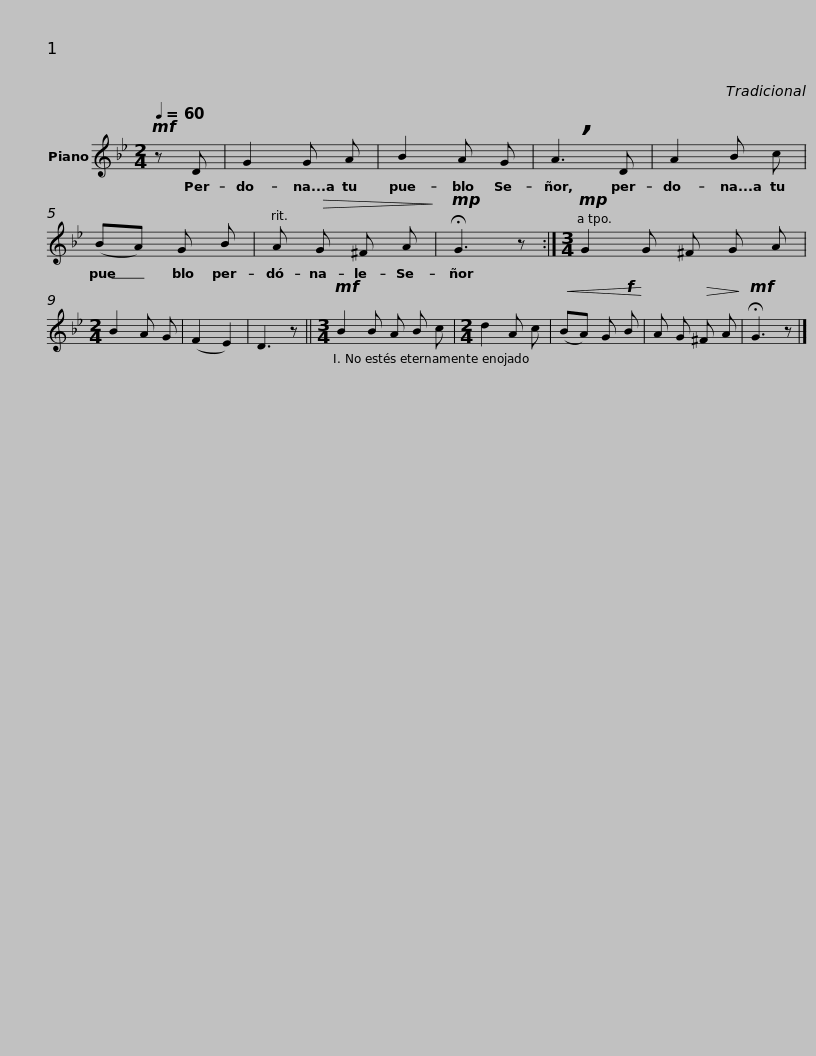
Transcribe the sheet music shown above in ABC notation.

X:1
L:1/8
Q:1/4=60
M:2/4
I:linebreak $
K:Bb
V:1 treble
V:1
!mf! z D | G2 G A | B2 A G | !breath!A3 D |$ A2 B c | %5
 (BA) G B | A!>(! G ^F A!>)! |!mp! !fermata!G3 z :|$[M:3/4]!mp! G2 G ^F G A |[M:2/4] B2 A G | %10
 (F2 E2) | D3 z ||$[M:3/4]!mf! B2 B A B c |[M:2/4] d2 A c |!<(! (BA) G!f! B!<)! | %15
 A G!>(! ^F A!>)! |!mf! !fermata!G3 z |] %17
